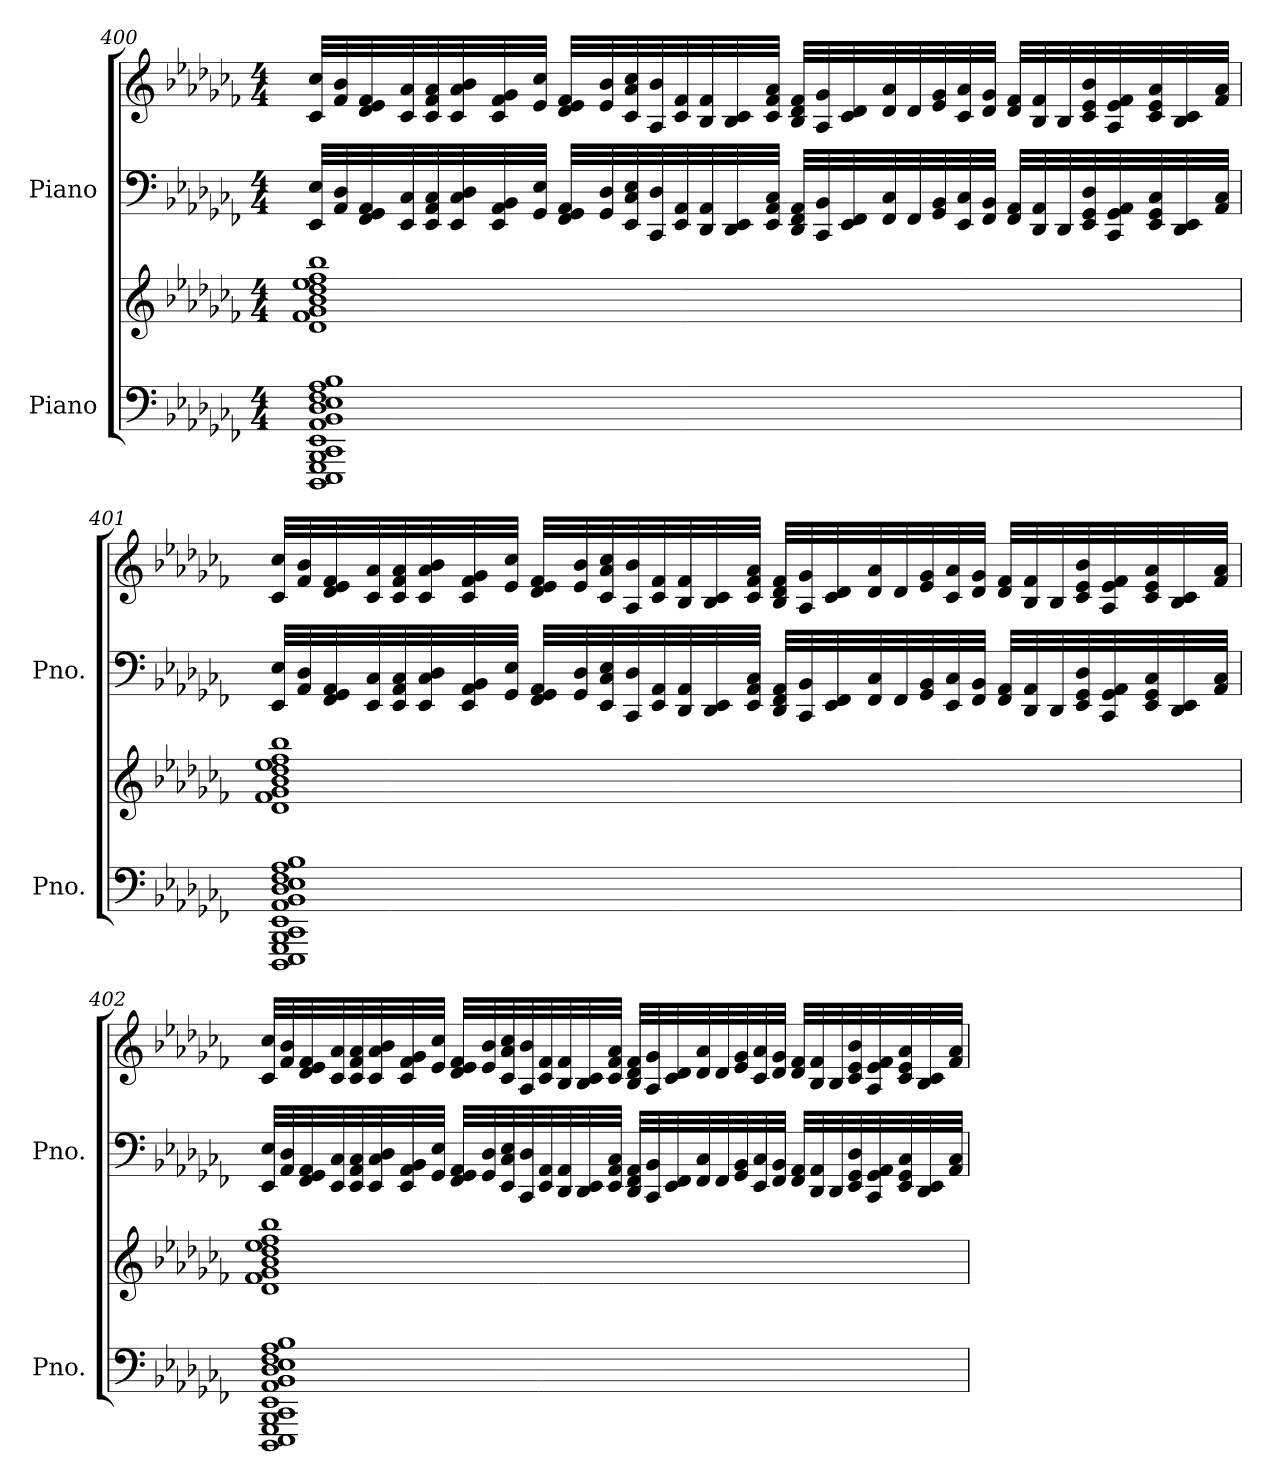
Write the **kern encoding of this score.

**kern	**kern	**kern	**kern
*part2	*part2	*part1	*part1
*staff4	*staff3	*staff2	*staff1
*I"Piano	*	*I"Piano	*
*I'Pno.	*	*I'Pno.	*
!!LO:LB:g=z
*clefF4	*clefG2	*clefF4	*clefG2
*ITrd14c24	*ITrd14c24	*ITrd-21c-36	*ITrd-21c-36
*k[b-e-a-d-g-c-f-]	*k[b-e-a-d-g-c-f-]	*k[b-e-a-d-g-c-f-]	*k[b-e-a-d-g-c-f-]
*M4/4	*M4/4	*M4/4	*M4/4
=400	=400	=400	=400
1DDDDD- 1EEEEE- 1GGGGG- 1BBBBB- 1CCCC- 1EEEE- 1AAAA- 1BBBB- 1DDD- 1EEE- 1FFF- 1AAA- 1BBB-	1DD- 1FF- 1GG- 1BB- 1D- 1E- 1F- 1B-	32ee-/ 32eee-/LLL	32cccc-/ 32ccccc-/LLL
.	.	32aa-/ 32ddd-/	32ffff-/ 32bbbb-/
.	.	32ff-/ 32gg-/ 32aa-/	32dddd-/ 32eeee-/ 32ffff-/
.	.	32ee-/ 32ccc-/	32cccc-/ 32aaaa-/
.	.	32ee-/ 32aa-/ 32ccc-/	32cccc-/ 32ffff-/ 32aaaa-/
.	.	32ee-/ 32ccc-/ 32ddd-/	32cccc-/ 32aaaa-/ 32bbbb-/
.	.	32ee-/ 32aa-/ 32bb-/	32cccc-/ 32ffff-/ 32gggg-/
.	.	32gg-/ 32eee-/JJJ	32eeee-/ 32ccccc-/JJJ
.	.	32ff-/ 32gg-/ 32aa-/LLL	32dddd-/ 32eeee-/ 32ffff-/LLL
.	.	32gg-/ 32ddd-/	32eeee-/ 32bbbb-/
.	.	32ee-/ 32ccc-/ 32eee-/	32cccc-/ 32aaaa-/ 32ccccc-/
.	.	32cc-/ 32ddd-/	32aaa-/ 32bbbb-/
.	.	32ee-/ 32aa-/	32cccc-/ 32ffff-/
.	.	32dd-/ 32aa-/	32bbb-/ 32ffff-/
.	.	32dd-/ 32ee-/	32bbb-/ 32cccc-/
.	.	32ee-/ 32aa-/ 32ccc-/JJJ	32cccc-/ 32ffff-/ 32aaaa-/JJJ
.	.	32dd-/ 32ff-/ 32aa-/LLL	32bbb-/ 32dddd-/ 32ffff-/LLL
.	.	32cc-/ 32bb-/	32aaa-/ 32gggg-/
.	.	32ee-/ 32ff-/	32cccc-/ 32dddd-/
.	.	32ff-/ 32ccc-/	32dddd-/ 32aaaa-/
.	.	32ff-/	32dddd-/
.	.	32gg-/ 32bb-/	32eeee-/ 32gggg-/
.	.	32ee-/ 32ccc-/	32cccc-/ 32aaaa-/
.	.	32ff-/ 32bb-/JJJ	32dddd-/ 32gggg-/JJJ
.	.	32ff-/ 32aa-/LLL	32dddd-/ 32ffff-/LLL
.	.	32dd-/ 32aa-/	32bbb-/ 32ffff-/
.	.	32dd-/	32bbb-/
.	.	32ee-/ 32gg-/ 32ddd-/	32cccc-/ 32eeee-/ 32bbbb-/
.	.	32cc-/ 32gg-/ 32aa-/	32aaa-/ 32eeee-/ 32ffff-/
.	.	32ee-/ 32gg-/ 32ccc-/	32cccc-/ 32eeee-/ 32aaaa-/
.	.	32dd-/ 32ee-/	32bbb-/ 32cccc-/
.	.	32aa-/ 32ccc-/JJJ	32ffff-/ 32aaaa-/JJJ
!!LO:LB:g=z
=401	=401	=401	=401
1DDDDD- 1EEEEE- 1GGGGG- 1BBBBB- 1CCCC- 1EEEE- 1AAAA- 1BBBB- 1DDD- 1EEE- 1FFF- 1AAA- 1BBB-	1DD- 1FF- 1GG- 1BB- 1D- 1E- 1F- 1B-	32ee-/ 32eee-/LLL	32cccc-/ 32ccccc-/LLL
.	.	32aa-/ 32ddd-/	32ffff-/ 32bbbb-/
.	.	32ff-/ 32gg-/ 32aa-/	32dddd-/ 32eeee-/ 32ffff-/
.	.	32ee-/ 32ccc-/	32cccc-/ 32aaaa-/
.	.	32ee-/ 32aa-/ 32ccc-/	32cccc-/ 32ffff-/ 32aaaa-/
.	.	32ee-/ 32ccc-/ 32ddd-/	32cccc-/ 32aaaa-/ 32bbbb-/
.	.	32ee-/ 32aa-/ 32bb-/	32cccc-/ 32ffff-/ 32gggg-/
.	.	32gg-/ 32eee-/JJJ	32eeee-/ 32ccccc-/JJJ
.	.	32ff-/ 32gg-/ 32aa-/LLL	32dddd-/ 32eeee-/ 32ffff-/LLL
.	.	32gg-/ 32ddd-/	32eeee-/ 32bbbb-/
.	.	32ee-/ 32ccc-/ 32eee-/	32cccc-/ 32aaaa-/ 32ccccc-/
.	.	32cc-/ 32ddd-/	32aaa-/ 32bbbb-/
.	.	32ee-/ 32aa-/	32cccc-/ 32ffff-/
.	.	32dd-/ 32aa-/	32bbb-/ 32ffff-/
.	.	32dd-/ 32ee-/	32bbb-/ 32cccc-/
.	.	32ee-/ 32aa-/ 32ccc-/JJJ	32cccc-/ 32ffff-/ 32aaaa-/JJJ
.	.	32dd-/ 32ff-/ 32aa-/LLL	32bbb-/ 32dddd-/ 32ffff-/LLL
.	.	32cc-/ 32bb-/	32aaa-/ 32gggg-/
.	.	32ee-/ 32ff-/	32cccc-/ 32dddd-/
.	.	32ff-/ 32ccc-/	32dddd-/ 32aaaa-/
.	.	32ff-/	32dddd-/
.	.	32gg-/ 32bb-/	32eeee-/ 32gggg-/
.	.	32ee-/ 32ccc-/	32cccc-/ 32aaaa-/
.	.	32ff-/ 32bb-/JJJ	32dddd-/ 32gggg-/JJJ
.	.	32ff-/ 32aa-/LLL	32dddd-/ 32ffff-/LLL
.	.	32dd-/ 32aa-/	32bbb-/ 32ffff-/
.	.	32dd-/	32bbb-/
.	.	32ee-/ 32gg-/ 32ddd-/	32cccc-/ 32eeee-/ 32bbbb-/
.	.	32cc-/ 32gg-/ 32aa-/	32aaa-/ 32eeee-/ 32ffff-/
.	.	32ee-/ 32gg-/ 32ccc-/	32cccc-/ 32eeee-/ 32aaaa-/
.	.	32dd-/ 32ee-/	32bbb-/ 32cccc-/
.	.	32aa-/ 32ccc-/JJJ	32ffff-/ 32aaaa-/JJJ
!!LO:PB:g=z
=402	=402	=402	=402
1DDDDD- 1EEEEE- 1GGGGG- 1BBBBB- 1CCCC- 1EEEE- 1AAAA- 1BBBB- 1DDD- 1EEE- 1FFF- 1AAA- 1BBB-	1DD- 1FF- 1GG- 1BB- 1D- 1E- 1F- 1B-	32ee-/ 32eee-/LLL	32cccc-/ 32ccccc-/LLL
.	.	32aa-/ 32ddd-/	32ffff-/ 32bbbb-/
.	.	32ff-/ 32gg-/ 32aa-/	32dddd-/ 32eeee-/ 32ffff-/
.	.	32ee-/ 32ccc-/	32cccc-/ 32aaaa-/
.	.	32ee-/ 32aa-/ 32ccc-/	32cccc-/ 32ffff-/ 32aaaa-/
.	.	32ee-/ 32ccc-/ 32ddd-/	32cccc-/ 32aaaa-/ 32bbbb-/
.	.	32ee-/ 32aa-/ 32bb-/	32cccc-/ 32ffff-/ 32gggg-/
.	.	32gg-/ 32eee-/JJJ	32eeee-/ 32ccccc-/JJJ
.	.	32ff-/ 32gg-/ 32aa-/LLL	32dddd-/ 32eeee-/ 32ffff-/LLL
.	.	32gg-/ 32ddd-/	32eeee-/ 32bbbb-/
.	.	32ee-/ 32ccc-/ 32eee-/	32cccc-/ 32aaaa-/ 32ccccc-/
.	.	32cc-/ 32ddd-/	32aaa-/ 32bbbb-/
.	.	32ee-/ 32aa-/	32cccc-/ 32ffff-/
.	.	32dd-/ 32aa-/	32bbb-/ 32ffff-/
.	.	32dd-/ 32ee-/	32bbb-/ 32cccc-/
.	.	32ee-/ 32aa-/ 32ccc-/JJJ	32cccc-/ 32ffff-/ 32aaaa-/JJJ
.	.	32dd-/ 32ff-/ 32aa-/LLL	32bbb-/ 32dddd-/ 32ffff-/LLL
.	.	32cc-/ 32bb-/	32aaa-/ 32gggg-/
.	.	32ee-/ 32ff-/	32cccc-/ 32dddd-/
.	.	32ff-/ 32ccc-/	32dddd-/ 32aaaa-/
.	.	32ff-/	32dddd-/
.	.	32gg-/ 32bb-/	32eeee-/ 32gggg-/
.	.	32ee-/ 32ccc-/	32cccc-/ 32aaaa-/
.	.	32ff-/ 32bb-/JJJ	32dddd-/ 32gggg-/JJJ
.	.	32ff-/ 32aa-/LLL	32dddd-/ 32ffff-/LLL
.	.	32dd-/ 32aa-/	32bbb-/ 32ffff-/
.	.	32dd-/	32bbb-/
.	.	32ee-/ 32gg-/ 32ddd-/	32cccc-/ 32eeee-/ 32bbbb-/
.	.	32cc-/ 32gg-/ 32aa-/	32aaa-/ 32eeee-/ 32ffff-/
.	.	32ee-/ 32gg-/ 32ccc-/	32cccc-/ 32eeee-/ 32aaaa-/
.	.	32dd-/ 32ee-/	32bbb-/ 32cccc-/
.	.	32aa-/ 32ccc-/JJJ	32ffff-/ 32aaaa-/JJJ
=	=	=	=
*-	*-	*-	*-
